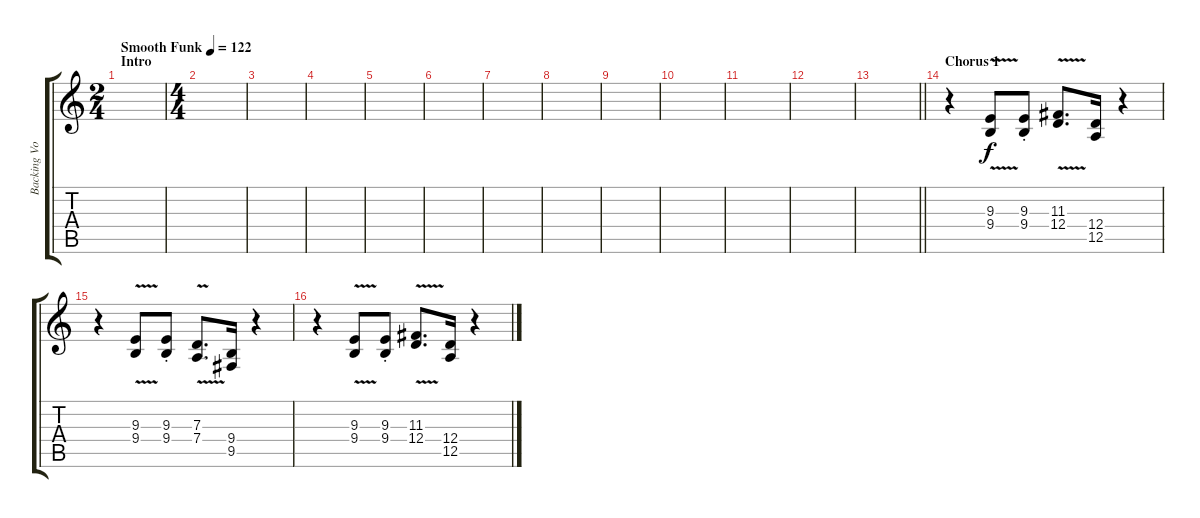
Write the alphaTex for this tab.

\track ("Backing Vocals" "Backing Vo") {instrument choiraahs bank 255}
\staff {score tabs}
\tuning (E4 B3 G3 D3 A2 E2) {hide}
\ts (2 4)
\section ("" "Intro")
\tempo (122 "Smooth Funk")
\clef g2
\ks c
|
\ts (4 4)
|
|
|
|
|
|
|
|
|
|
|
\barLineRight lightlight
|
\section ("" "Chorus 1")
r.4 (9.3{v} 9.4{v}).8 (9.3{st} 9.4{st}).8 (11.3{v} 12.4{v}).8{d} (12.4 12.5).16 r.4 |
r.4 (9.3{v} 9.4{v}).8 (9.3{st} 9.4{st}).8 (7.3{v} 7.4{v}).8{d} (9.4 9.5).16 r.4 |
r.4 (9.3{v} 9.4{v}).8 (9.3{st} 9.4{st}).8 (11.3{v} 12.4{v}).8{d} (12.4 12.5).16 r.4
